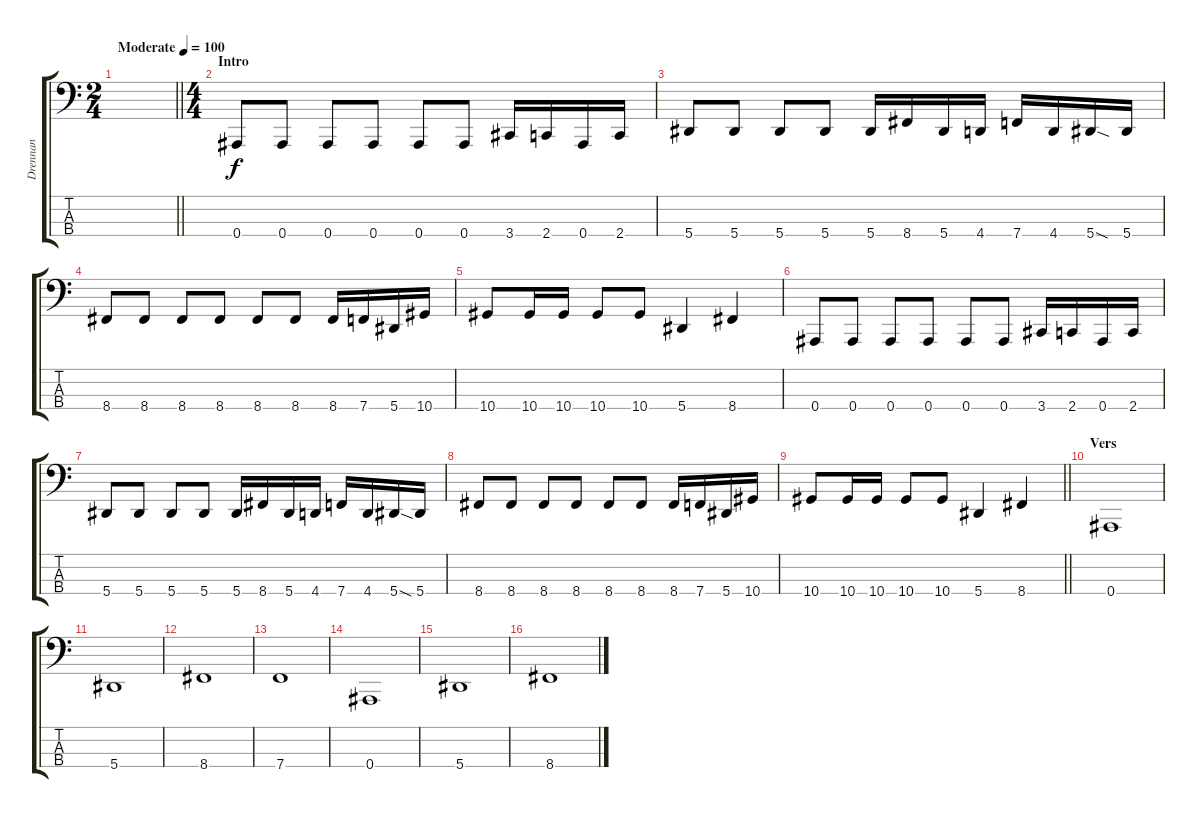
\track ("Drennan" "Drennan") {instrument electricbasspick}
\staff {score tabs}
\tuning (Eb2 Bb1 F1 Bb0) {hide}
\ts (2 4)
\tempo (100 "Moderate")
\clef f4
\barLineRight lightlight
\ks c
|
\ts (4 4)
\section ("" "Intro")
0.4.8 0.4.8 0.4.8 0.4.8 0.4.8 0.4.8 3.4.16 2.4.16 0.4.16 2.4.16 |
5.4.8 5.4.8 5.4.8 5.4.8 5.4.16 8.4.16 5.4.16 4.4.16 7.4.16 4.4.16 5.4{sod}.16 5.4.16 |
8.4.8 8.4.8 8.4.8 8.4.8 8.4.8 8.4.8 8.4.16 7.4.16 5.4.16 10.4.16 |
10.4.8 10.4.16 10.4.16 10.4.8 10.4.8 5.4.4 8.4.4 |
0.4.8 0.4.8 0.4.8 0.4.8 0.4.8 0.4.8 3.4.16 2.4.16 0.4.16 2.4.16 |
5.4.8 5.4.8 5.4.8 5.4.8 5.4.16 8.4.16 5.4.16 4.4.16 7.4.16 4.4.16 5.4{sod}.16 5.4.16 |
8.4.8 8.4.8 8.4.8 8.4.8 8.4.8 8.4.8 8.4.16 7.4.16 5.4.16 10.4.16 |
\barLineRight lightlight
10.4.8 10.4.16 10.4.16 10.4.8 10.4.8 5.4.4 8.4.4 |
\section ("" "Vers")
0.4.1 |
5.4.1 |
8.4.1 |
7.4.1 |
0.4.1 |
5.4.1 |
8.4.1
